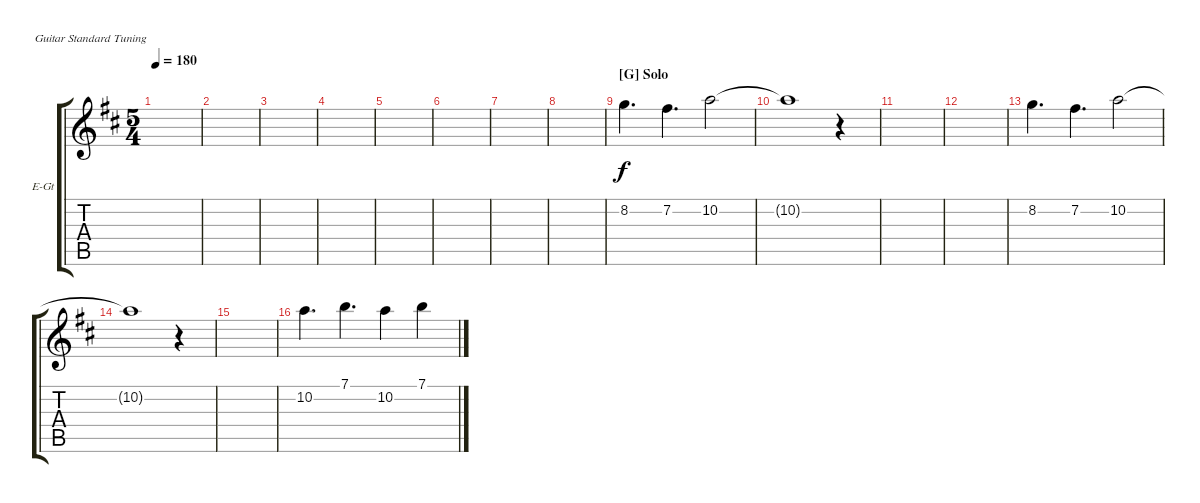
\defaultSystemsLayout 4
\bracketExtendMode groupsimilarinstruments
\firstSystemTrackNameOrientation horizontal
\otherSystemsTrackNameOrientation horizontal
\track ("Electric Guitar" "E-Gt") {instrument overdrivenguitar}
\staff {score tabs}
\tuning (E4 B3 G3 D3 A2 E2)
\ts (5 4)
\tempo 180
\clef g2
\scale
0.333333
\ks bminor
|
\scale
0.333333 |
\scale
0.333333 |
\scale
0.333333 |
\scale
0.333333 |
\scale
0.333333 |
\scale
0.333333 |
\scale
0.333333 |
\section ("G" "Solo")
\scale
0.333333 8.2.4{d} 7.2.4{d} 10.2.2 |
\scale
0.333333 10.2{t}.1 r.4 |
\scale
0.333333 |
\scale
0.333333 |
\scale
0.333333 8.2.4{d} 7.2.4{d} 10.2.2 |
\scale
0.333333 10.2{t}.1 r.4 |
\scale
0.333333 |
\scale
0.333333 10.2.4{d} 7.1.4{d} 10.2.4 7.1.4
